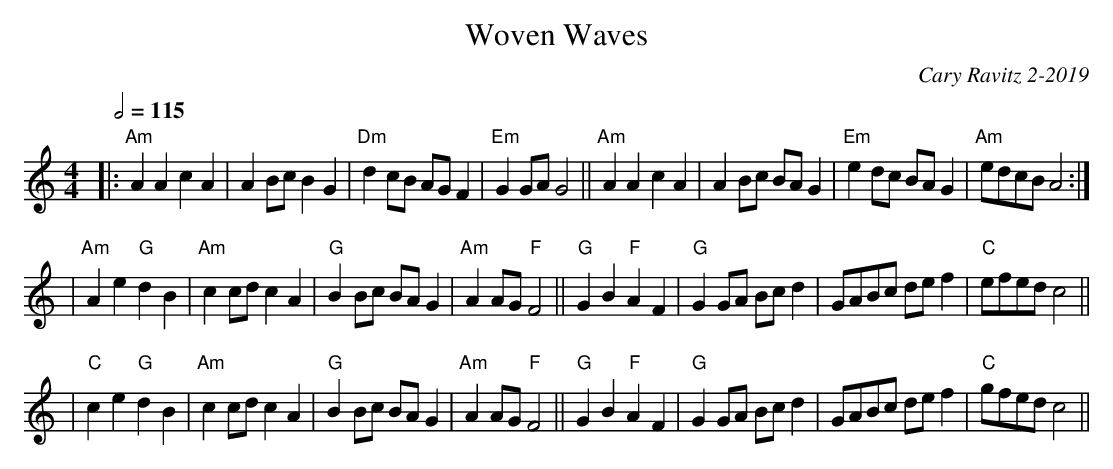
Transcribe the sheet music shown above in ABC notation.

X:1
T:Woven Waves
C:Cary Ravitz 2-2019
M:4/4
L:1/8
Q:1/2=115
K:Am
|: "Am"A2 A2 c2 A2 | A2 Bc B2 G2 | "Dm"d2 cB AG F2 | "Em"G2 GA G4 || "Am"A2 A2 c2 A2 | A2 Bc BA G2 | "Em"e2dc BAG2 | "Am"edcB A4 :|
| "Am"A2 e2 "G"d2 B2 | "Am"c2 cd c2 A2 | "G"B2 Bc BA G2 | "Am"A2 AG "F"F4 || "G"G2 B2 "F" A2 F2 | "G"G2 GA Bc d2 | GABc def2 | "C"efed c4 ||
| "C"c2 e2 "G"d2 B2 | "Am"c2 cd c2 A2 | "G"B2 Bc BA G2 | "Am"A2 AG "F"F4 || "G"G2 B2 "F" A2 F2 | "G"G2 GA Bc d2 | GABc def2 | "C"gfed c4 ||
